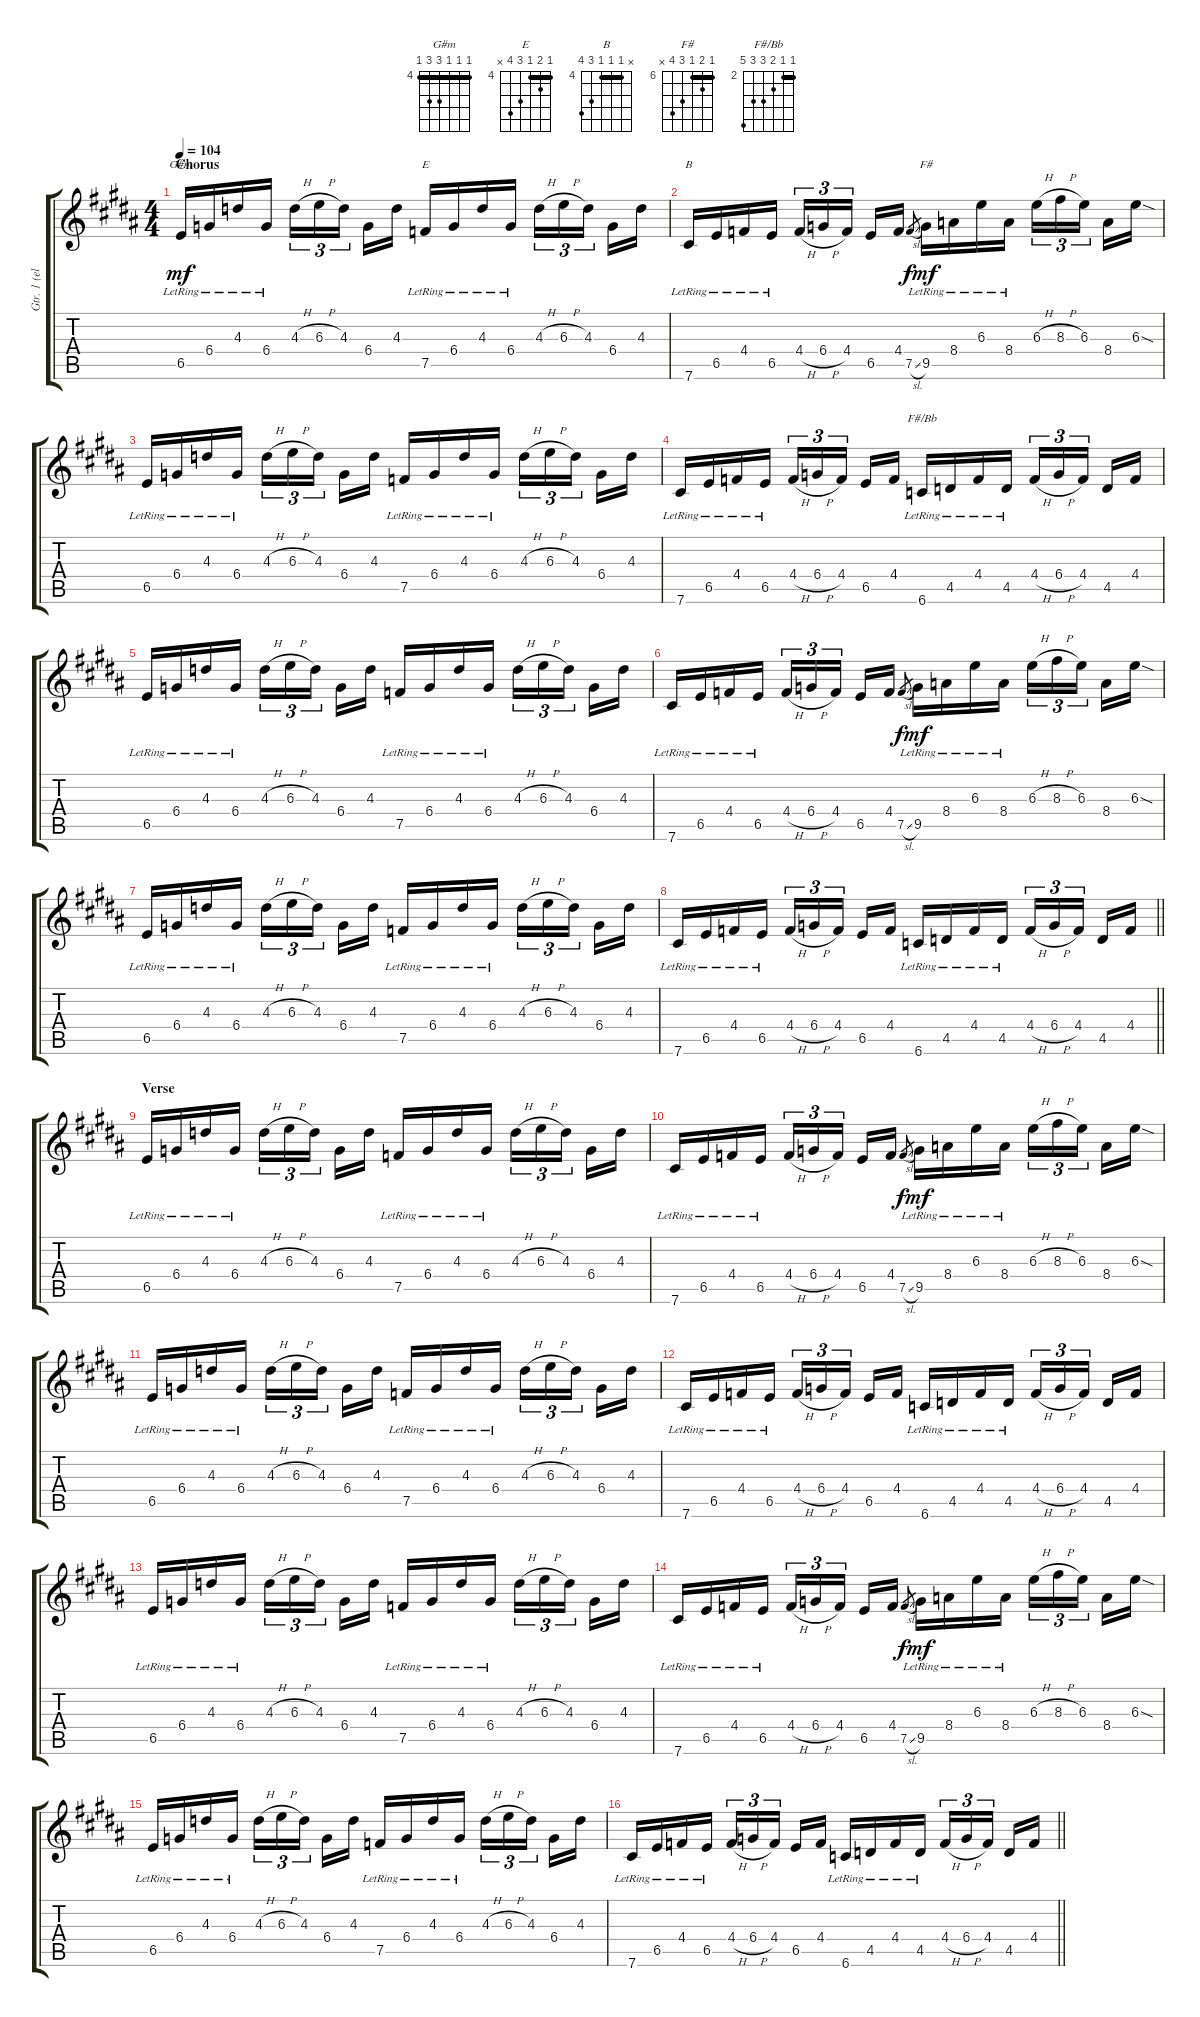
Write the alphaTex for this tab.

\track ("Gtr. 1 (elec.)" "Gtr. 1 (el") {instrument electricguitarclean}
\staff {score tabs}
\tuning (Eb4 Db4 Bb3 Db3 Bb2 Gb2) {hide}
\chord ("G#m" 4 4 4 6 6 4) {firstfret 4 barre 4}
\chord ("E" 4 5 4 6 7 x) {firstfret 4 barre 4}
\chord ("B" x 4 4 4 6 7) {firstfret 4 barre 4}
\chord ("F#" 6 7 6 8 9 x) {firstfret 6 barre 6}
\chord ("F#/Bb" 2 2 3 4 4 6) {firstfret 2 barre 2}
\ts (4 4)
\section ("" "Chorus")
\tempo 104
\clef g2
\ks b
6.5{lr}.16{ch "G#m" dy mf} 6.4{lr}.16 4.3{lr}.16 6.4{lr}.16 4.3{h}.16{tu (3 2)} 6.3{h}.16{tu (3 2)} 4.3.16{tu (3 2) beam splitsecondary} 6.4.16 4.3.16 7.5{lr}.16{ch "E"} 6.4{lr}.16 4.3{lr}.16 6.4{lr}.16 4.3{h}.16{tu (3 2)} 6.3{h}.16{tu (3 2)} 4.3.16{tu (3 2) beam splitsecondary} 6.4.16 4.3.16 |
7.6{lr}.16{ch "B"} 6.5{lr}.16 4.4{lr}.16 6.5{lr}.16 4.4{h}.16{tu (3 2)} 6.4{h}.16{tu (3 2)} 4.4.16{tu (3 2) beam splitsecondary} 6.5.16 4.4.16 7.5{sl}.8{gr dy f} 9.5{lr}.16{ch "F#" dy mf} 8.4{lr}.16 6.3{lr}.16 8.4{lr}.16 6.3{h}.16{tu (3 2)} 8.3{h}.16{tu (3 2)} 6.3.16{tu (3 2) beam splitsecondary} 8.4.16 6.3{sod}.16 |
6.5{lr}.16 6.4{lr}.16 4.3{lr}.16 6.4{lr}.16 4.3{h}.16{tu (3 2)} 6.3{h}.16{tu (3 2)} 4.3.16{tu (3 2) beam splitsecondary} 6.4.16 4.3.16 7.5{lr}.16 6.4{lr}.16 4.3{lr}.16 6.4{lr}.16 4.3{h}.16{tu (3 2)} 6.3{h}.16{tu (3 2)} 4.3.16{tu (3 2) beam splitsecondary} 6.4.16 4.3.16 |
7.6{lr}.16 6.5{lr}.16 4.4{lr}.16 6.5{lr}.16 4.4{h}.16{tu (3 2)} 6.4{h}.16{tu (3 2)} 4.4.16{tu (3 2) beam splitsecondary} 6.5.16 4.4.16 6.6{lr}.16{ch "F#/Bb"} 4.5{lr}.16 4.4{lr}.16 4.5{lr}.16 4.4{h}.16{tu (3 2)} 6.4{h}.16{tu (3 2)} 4.4.16{tu (3 2) beam splitsecondary} 4.5.16 4.4.16 |
6.5{lr}.16 6.4{lr}.16 4.3{lr}.16 6.4{lr}.16 4.3{h}.16{tu (3 2)} 6.3{h}.16{tu (3 2)} 4.3.16{tu (3 2) beam splitsecondary} 6.4.16 4.3.16 7.5{lr}.16 6.4{lr}.16 4.3{lr}.16 6.4{lr}.16 4.3{h}.16{tu (3 2)} 6.3{h}.16{tu (3 2)} 4.3.16{tu (3 2) beam splitsecondary} 6.4.16 4.3.16 |
7.6{lr}.16 6.5{lr}.16 4.4{lr}.16 6.5{lr}.16 4.4{h}.16{tu (3 2)} 6.4{h}.16{tu (3 2)} 4.4.16{tu (3 2) beam splitsecondary} 6.5.16 4.4.16 7.5{sl}.8{gr dy f} 9.5{lr}.16{dy mf} 8.4{lr}.16 6.3{lr}.16 8.4{lr}.16 6.3{h}.16{tu (3 2)} 8.3{h}.16{tu (3 2)} 6.3.16{tu (3 2) beam splitsecondary} 8.4.16 6.3{sod}.16 |
6.5{lr}.16 6.4{lr}.16 4.3{lr}.16 6.4{lr}.16 4.3{h}.16{tu (3 2)} 6.3{h}.16{tu (3 2)} 4.3.16{tu (3 2) beam splitsecondary} 6.4.16 4.3.16 7.5{lr}.16 6.4{lr}.16 4.3{lr}.16 6.4{lr}.16 4.3{h}.16{tu (3 2)} 6.3{h}.16{tu (3 2)} 4.3.16{tu (3 2) beam splitsecondary} 6.4.16 4.3.16 |
\barLineRight lightlight
7.6{lr}.16 6.5{lr}.16 4.4{lr}.16 6.5{lr}.16 4.4{h}.16{tu (3 2)} 6.4{h}.16{tu (3 2)} 4.4.16{tu (3 2) beam splitsecondary} 6.5.16 4.4.16 6.6{lr}.16 4.5{lr}.16 4.4{lr}.16 4.5{lr}.16 4.4{h}.16{tu (3 2)} 6.4{h}.16{tu (3 2)} 4.4.16{tu (3 2) beam splitsecondary} 4.5.16 4.4.16 |
\section ("" "Verse")
6.5{lr}.16 6.4{lr}.16 4.3{lr}.16 6.4{lr}.16 4.3{h}.16{tu (3 2)} 6.3{h}.16{tu (3 2)} 4.3.16{tu (3 2) beam splitsecondary} 6.4.16 4.3.16 7.5{lr}.16 6.4{lr}.16 4.3{lr}.16 6.4{lr}.16 4.3{h}.16{tu (3 2)} 6.3{h}.16{tu (3 2)} 4.3.16{tu (3 2) beam splitsecondary} 6.4.16 4.3.16 |
7.6{lr}.16 6.5{lr}.16 4.4{lr}.16 6.5{lr}.16 4.4{h}.16{tu (3 2)} 6.4{h}.16{tu (3 2)} 4.4.16{tu (3 2) beam splitsecondary} 6.5.16 4.4.16 7.5{sl}.8{gr dy f} 9.5{lr}.16{dy mf} 8.4{lr}.16 6.3{lr}.16 8.4{lr}.16 6.3{h}.16{tu (3 2)} 8.3{h}.16{tu (3 2)} 6.3.16{tu (3 2) beam splitsecondary} 8.4.16 6.3{sod}.16 |
6.5{lr}.16 6.4{lr}.16 4.3{lr}.16 6.4{lr}.16 4.3{h}.16{tu (3 2)} 6.3{h}.16{tu (3 2)} 4.3.16{tu (3 2) beam splitsecondary} 6.4.16 4.3.16 7.5{lr}.16 6.4{lr}.16 4.3{lr}.16 6.4{lr}.16 4.3{h}.16{tu (3 2)} 6.3{h}.16{tu (3 2)} 4.3.16{tu (3 2) beam splitsecondary} 6.4.16 4.3.16 |
7.6{lr}.16 6.5{lr}.16 4.4{lr}.16 6.5{lr}.16 4.4{h}.16{tu (3 2)} 6.4{h}.16{tu (3 2)} 4.4.16{tu (3 2) beam splitsecondary} 6.5.16 4.4.16 6.6{lr}.16 4.5{lr}.16 4.4{lr}.16 4.5{lr}.16 4.4{h}.16{tu (3 2)} 6.4{h}.16{tu (3 2)} 4.4.16{tu (3 2) beam splitsecondary} 4.5.16 4.4.16 |
6.5{lr}.16 6.4{lr}.16 4.3{lr}.16 6.4{lr}.16 4.3{h}.16{tu (3 2)} 6.3{h}.16{tu (3 2)} 4.3.16{tu (3 2) beam splitsecondary} 6.4.16 4.3.16 7.5{lr}.16 6.4{lr}.16 4.3{lr}.16 6.4{lr}.16 4.3{h}.16{tu (3 2)} 6.3{h}.16{tu (3 2)} 4.3.16{tu (3 2) beam splitsecondary} 6.4.16 4.3.16 |
7.6{lr}.16 6.5{lr}.16 4.4{lr}.16 6.5{lr}.16 4.4{h}.16{tu (3 2)} 6.4{h}.16{tu (3 2)} 4.4.16{tu (3 2) beam splitsecondary} 6.5.16 4.4.16 7.5{sl}.8{gr dy f} 9.5{lr}.16{dy mf} 8.4{lr}.16 6.3{lr}.16 8.4{lr}.16 6.3{h}.16{tu (3 2)} 8.3{h}.16{tu (3 2)} 6.3.16{tu (3 2) beam splitsecondary} 8.4.16 6.3{sod}.16 |
6.5{lr}.16 6.4{lr}.16 4.3{lr}.16 6.4{lr}.16 4.3{h}.16{tu (3 2)} 6.3{h}.16{tu (3 2)} 4.3.16{tu (3 2) beam splitsecondary} 6.4.16 4.3.16 7.5{lr}.16 6.4{lr}.16 4.3{lr}.16 6.4{lr}.16 4.3{h}.16{tu (3 2)} 6.3{h}.16{tu (3 2)} 4.3.16{tu (3 2) beam splitsecondary} 6.4.16 4.3.16 |
\barLineRight lightlight
7.6{lr}.16 6.5{lr}.16 4.4{lr}.16 6.5{lr}.16 4.4{h}.16{tu (3 2)} 6.4{h}.16{tu (3 2)} 4.4.16{tu (3 2) beam splitsecondary} 6.5.16 4.4.16 6.6{lr}.16 4.5{lr}.16 4.4{lr}.16 4.5{lr}.16 4.4{h}.16{tu (3 2)} 6.4{h}.16{tu (3 2)} 4.4.16{tu (3 2) beam splitsecondary} 4.5.16 4.4.16
